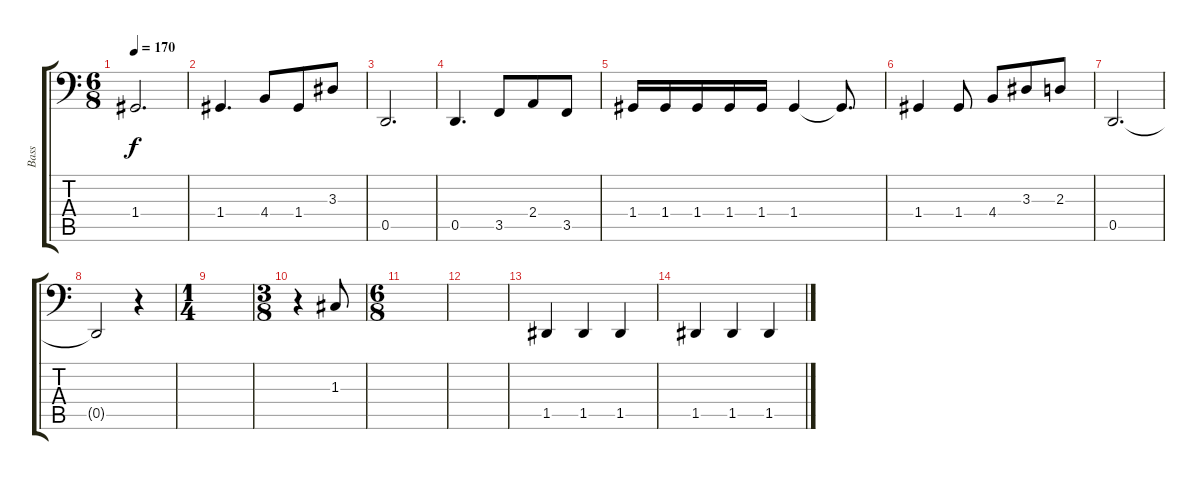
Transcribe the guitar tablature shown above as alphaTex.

\track ("Bass" "Bass") {instrument electricbassfinger}
\staff {score tabs}
\tuning (Bb2 F2 C2 G1 D1 A0) {hide}
\ts (6 8)
\tempo 170
\clef f4
\ks c
1.4.2{d dy f} |
1.4.4{d} 4.4.8 1.4.8 3.3.8 |
0.5.2{d} |
0.5.4{d} 3.5.8 2.4.8 3.5.8 |
1.4.16 1.4.16 1.4.16 1.4.16 1.4.16 1.4.4 1.4{t}.8{d} |
1.4.4 1.4.8 4.4.8 3.3.8 2.3.8 |
0.5.2{d} |
0.5{t}.2 r.4 |
\ts (1 4)
|
\ts (3 8)
r.4 1.3.8 |
\ts (6 8)
|
|
1.5.4 1.5.4 1.5.4 |
1.5.4 1.5.4 1.5.4
